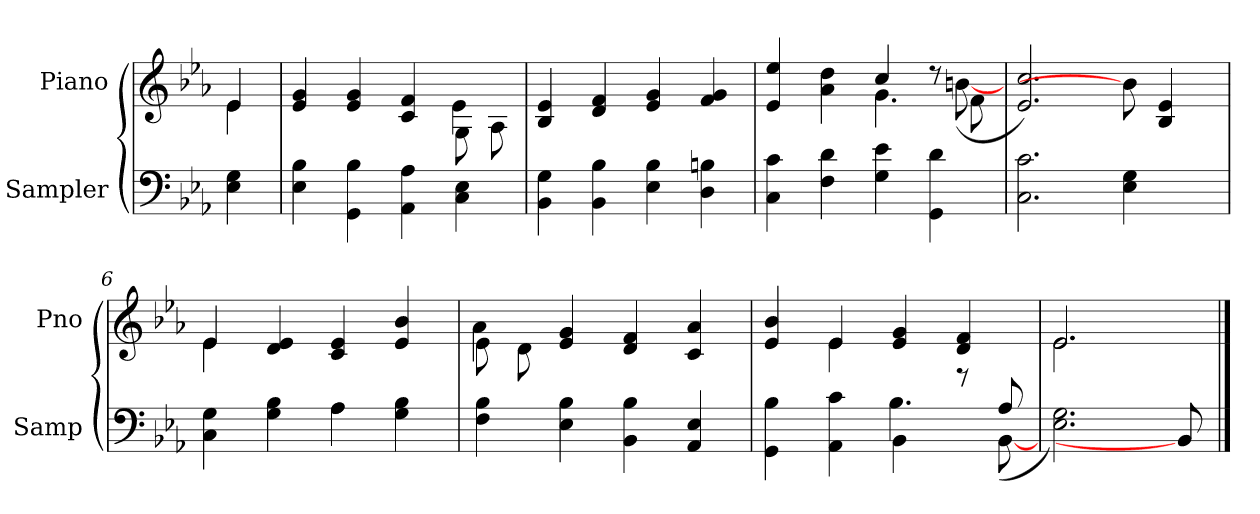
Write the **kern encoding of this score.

**kern	**kern
*part2	*part1
*staff2	*staff1
*I"Sampler	*I"Piano
*I'Samp	*I'Pno
*clefF4	*clefG2
*k[b-e-a-]	*k[b-e-a-]
*E-:	*E-:
=1	=1
*	*^
4E- 4G	4e-/	4e-
=2	=2	=2
4E- 4B-	4e- 4g	2.ryy
4GG 4B-	4e- 4g	.
4AA- 4A-	4c 4f	.
4C 4E-	8G\	4e-
.	8A-\	.
*	*v	*v
=3	=3
4BB- 4G	4B- 4e-
4BB- 4B-	4d 4f
4E- 4B-	4e- 4g
4D 4Bn	4f 4g
=4	=4
*	*^
4C 4c	4e- 4ee-	2ryy
4F 4d	4a- 4dd	.
4G 4e-	4cc/	4.g
4GG 4d	8r	.
.	8f\	([8bn
*	*v	*v
=5	=5
2.C 2.c	2.e- 2.cc)
4E- 4G	8b]
.	4B- 4e-
8ryy	.
=6	=6
*^	*^
4C 4G	2ryy	4e-/	4e-
4G 4B-	.	4d 4e-	2.ryy
4A-\	4A-	4c 4e-	.
4G 4B-	4ryy	4e- 4b-	.
*v	*v	*	*
=7	=7	=7
4F 4B-	8e-\	4a-
.	8d\	.
4E- 4B-	4e- 4g	2.ryy
4BB- 4B-	4d 4f	.
4AA- 4E-	4c 4a-	.
=8	=8	=8
*^	*	*
4GG 4B-	2ryy	4e- 4b-	4ryy
4AA- 4c	.	4e-/	4e-
4BB-\	4.B-	4e- 4g	2ryy
8r	.	4d 4f	.
8A-/	([8BB-	.	.
*v	*v	*	*
=9	=9	=9
2.E- 2.G)	2.e-/	2.e-
8BB-]	8ryy	8ryy
*	*v	*v
==	==
*-	*-
